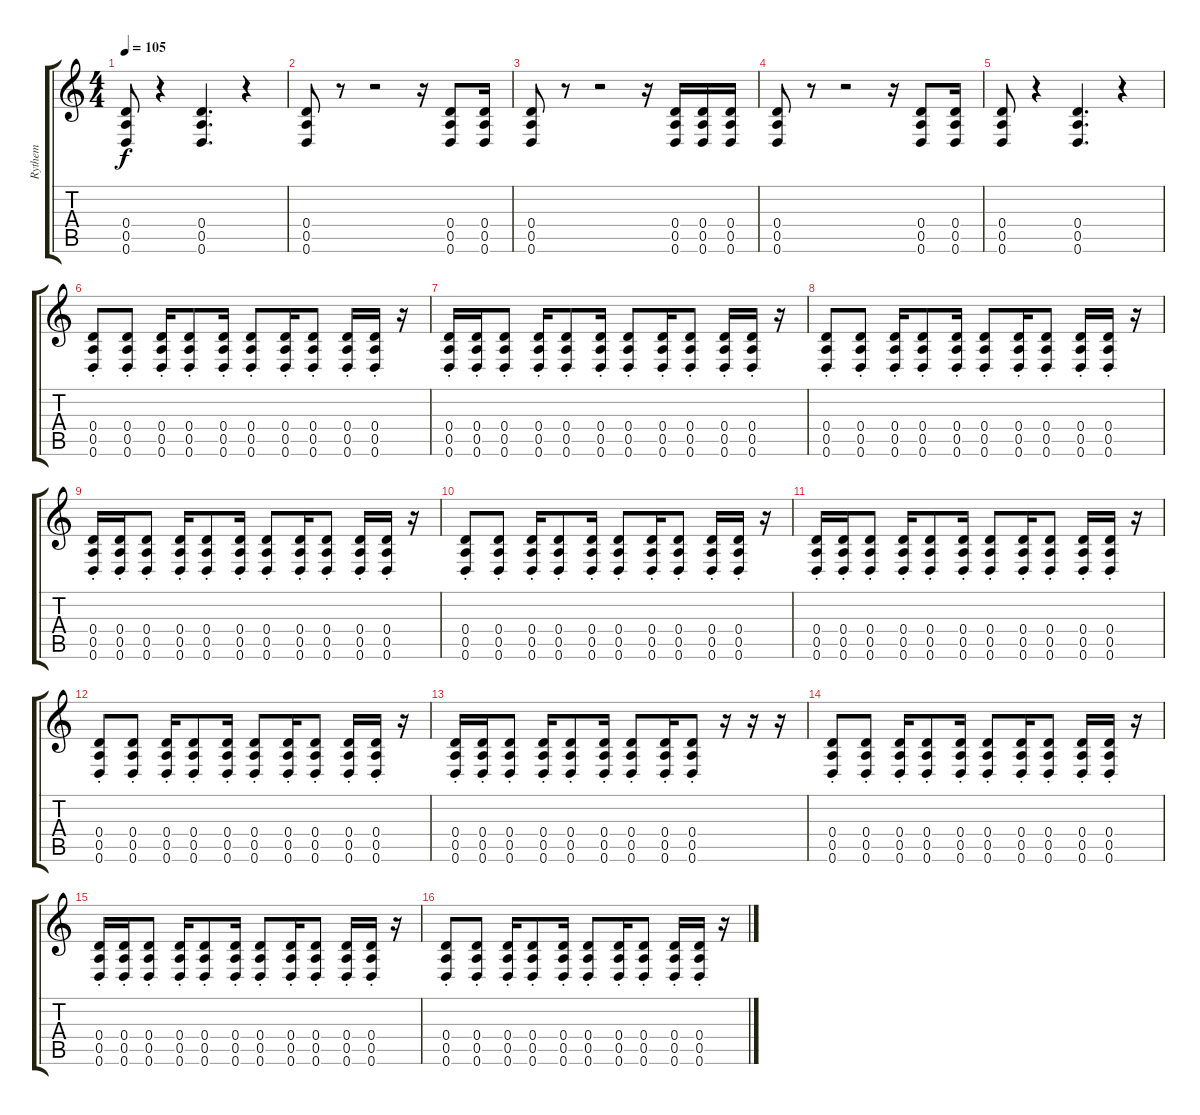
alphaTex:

\track ("Rythem" "Rythem") {instrument distortionguitar}
\staff {score tabs}
\tuning (E4 B3 G3 D3 A2 D2) {hide}
\ts (4 4)
\tempo 105
\clef g2
\ks c
(0.4 0.5 0.6).8{dy f} r.4 (0.4 0.5 0.6).4{d} r.4 |
(0.4 0.5 0.6).8 r.8 r.2 r.16 (0.4 0.5 0.6).8 (0.4 0.5 0.6).16 |
(0.4 0.5 0.6).8 r.8 r.2 r.16 (0.4 0.5 0.6).16 (0.4 0.5 0.6).16 (0.4 0.5 0.6).16 |
(0.4 0.5 0.6).8 r.8 r.2 r.16 (0.4 0.5 0.6).8 (0.4 0.5 0.6).16 |
(0.4 0.5 0.6).8 r.4 (0.4 0.5 0.6).4{d} r.4 |
(0.4{st} 0.5{st} 0.6{st}).8 (0.4{st} 0.5{st} 0.6{st}).8 (0.4{st} 0.5{st} 0.6{st}).16 (0.4{st} 0.5{st} 0.6{st}).8 (0.4{st} 0.5{st} 0.6{st}).16 (0.4{st} 0.5{st} 0.6{st}).8 (0.4{st} 0.5{st} 0.6{st}).16 (0.4{st} 0.5{st} 0.6{st}).8 (0.4{st} 0.5{st} 0.6{st}).16 (0.4{st} 0.5{st} 0.6{st}).16 r.16 |
(0.4{st} 0.5{st} 0.6{st}).16 (0.4{st} 0.5{st} 0.6{st}).16 (0.4{st} 0.5{st} 0.6{st}).8 (0.4{st} 0.5{st} 0.6{st}).16 (0.4{st} 0.5{st} 0.6{st}).8 (0.4{st} 0.5{st} 0.6{st}).16 (0.4{st} 0.5{st} 0.6{st}).8 (0.4{st} 0.5{st} 0.6{st}).16 (0.4{st} 0.5{st} 0.6{st}).8 (0.4{st} 0.5{st} 0.6{st}).16 (0.4{st} 0.5{st} 0.6{st}).16 r.16 |
(0.4{st} 0.5{st} 0.6{st}).8 (0.4{st} 0.5{st} 0.6{st}).8 (0.4{st} 0.5{st} 0.6{st}).16 (0.4{st} 0.5{st} 0.6{st}).8 (0.4{st} 0.5{st} 0.6{st}).16 (0.4{st} 0.5{st} 0.6{st}).8 (0.4{st} 0.5{st} 0.6{st}).16 (0.4{st} 0.5{st} 0.6{st}).8 (0.4{st} 0.5{st} 0.6{st}).16 (0.4{st} 0.5{st} 0.6{st}).16 r.16 |
(0.4{st} 0.5{st} 0.6{st}).16 (0.4{st} 0.5{st} 0.6{st}).16 (0.4{st} 0.5{st} 0.6{st}).8 (0.4{st} 0.5{st} 0.6{st}).16 (0.4{st} 0.5{st} 0.6{st}).8 (0.4{st} 0.5{st} 0.6{st}).16 (0.4{st} 0.5{st} 0.6{st}).8 (0.4{st} 0.5{st} 0.6{st}).16 (0.4{st} 0.5{st} 0.6{st}).8 (0.4{st} 0.5{st} 0.6{st}).16 (0.4{st} 0.5{st} 0.6{st}).16 r.16 |
(0.4{st} 0.5{st} 0.6{st}).8 (0.4{st} 0.5{st} 0.6{st}).8 (0.4{st} 0.5{st} 0.6{st}).16 (0.4{st} 0.5{st} 0.6{st}).8 (0.4{st} 0.5{st} 0.6{st}).16 (0.4{st} 0.5{st} 0.6{st}).8 (0.4{st} 0.5{st} 0.6{st}).16 (0.4{st} 0.5{st} 0.6{st}).8 (0.4{st} 0.5{st} 0.6{st}).16 (0.4{st} 0.5{st} 0.6{st}).16 r.16 |
(0.4{st} 0.5{st} 0.6{st}).16 (0.4{st} 0.5{st} 0.6{st}).16 (0.4{st} 0.5{st} 0.6{st}).8 (0.4{st} 0.5{st} 0.6{st}).16 (0.4{st} 0.5{st} 0.6{st}).8 (0.4{st} 0.5{st} 0.6{st}).16 (0.4{st} 0.5{st} 0.6{st}).8 (0.4{st} 0.5{st} 0.6{st}).16 (0.4{st} 0.5{st} 0.6{st}).8 (0.4{st} 0.5{st} 0.6{st}).16 (0.4{st} 0.5{st} 0.6{st}).16 r.16 |
(0.4{st} 0.5{st} 0.6{st}).8 (0.4{st} 0.5{st} 0.6{st}).8 (0.4{st} 0.5{st} 0.6{st}).16 (0.4{st} 0.5{st} 0.6{st}).8 (0.4{st} 0.5{st} 0.6{st}).16 (0.4{st} 0.5{st} 0.6{st}).8 (0.4{st} 0.5{st} 0.6{st}).16 (0.4{st} 0.5{st} 0.6{st}).8 (0.4{st} 0.5{st} 0.6{st}).16 (0.4{st} 0.5{st} 0.6{st}).16 r.16 |
(0.4{st} 0.5{st} 0.6{st}).16 (0.4{st} 0.5{st} 0.6{st}).16 (0.4{st} 0.5{st} 0.6{st}).8 (0.4{st} 0.5{st} 0.6{st}).16 (0.4{st} 0.5{st} 0.6{st}).8 (0.4{st} 0.5{st} 0.6{st}).16 (0.4{st} 0.5{st} 0.6{st}).8 (0.4{st} 0.5{st} 0.6{st}).16 (0.4{st} 0.5{st} 0.6{st}).8 r.16 r.16 r.16 |
(0.4{st} 0.5{st} 0.6{st}).8 (0.4{st} 0.5{st} 0.6{st}).8 (0.4{st} 0.5{st} 0.6{st}).16 (0.4{st} 0.5{st} 0.6{st}).8 (0.4{st} 0.5{st} 0.6{st}).16 (0.4{st} 0.5{st} 0.6{st}).8 (0.4{st} 0.5{st} 0.6{st}).16 (0.4{st} 0.5{st} 0.6{st}).8 (0.4{st} 0.5{st} 0.6{st}).16 (0.4{st} 0.5{st} 0.6{st}).16 r.16 |
(0.4{st} 0.5{st} 0.6{st}).16 (0.4{st} 0.5{st} 0.6{st}).16 (0.4{st} 0.5{st} 0.6{st}).8 (0.4{st} 0.5{st} 0.6{st}).16 (0.4{st} 0.5{st} 0.6{st}).8 (0.4{st} 0.5{st} 0.6{st}).16 (0.4{st} 0.5{st} 0.6{st}).8 (0.4{st} 0.5{st} 0.6{st}).16 (0.4{st} 0.5{st} 0.6{st}).8 (0.4{st} 0.5{st} 0.6{st}).16 (0.4{st} 0.5{st} 0.6{st}).16 r.16 |
(0.4{st} 0.5{st} 0.6{st}).8 (0.4{st} 0.5{st} 0.6{st}).8 (0.4{st} 0.5{st} 0.6{st}).16 (0.4{st} 0.5{st} 0.6{st}).8 (0.4{st} 0.5{st} 0.6{st}).16 (0.4{st} 0.5{st} 0.6{st}).8 (0.4{st} 0.5{st} 0.6{st}).16 (0.4{st} 0.5{st} 0.6{st}).8 (0.4{st} 0.5{st} 0.6{st}).16 (0.4{st} 0.5{st} 0.6{st}).16 r.16
